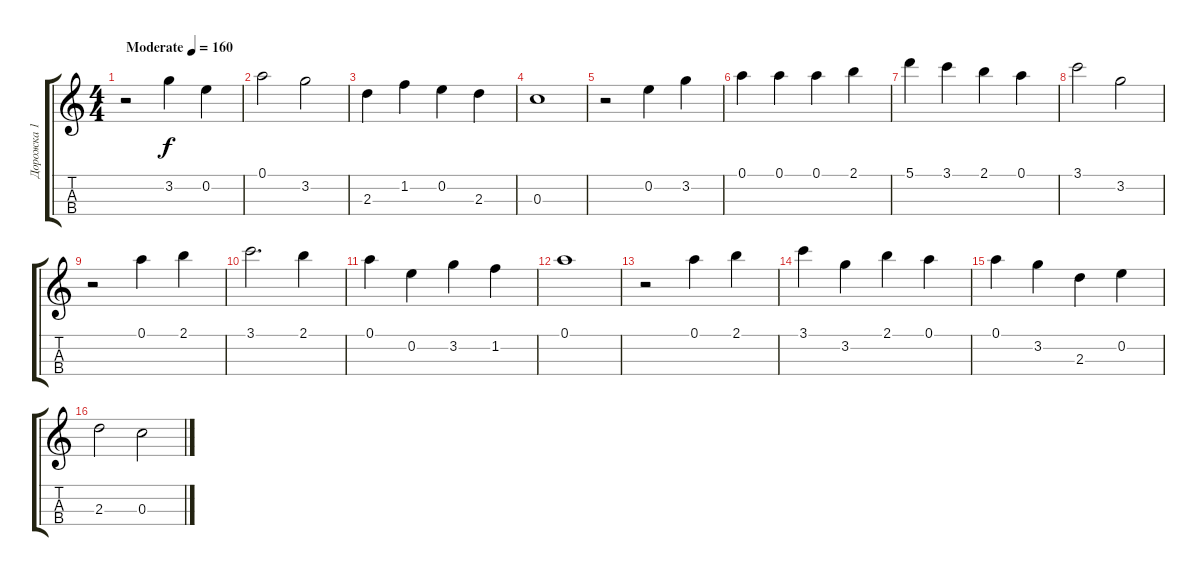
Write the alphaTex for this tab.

\track ("Дорожка 1" "Дорожка 1") {instrument acousticguitarsteel}
\staff {score tabs}
\tuning (A4 E4 C4 G3) {hide}
\ts (4 4)
\tempo (160 "Moderate")
\clef g2
\ks c
r.2{dy f instrument acousticguitarsteel} 3.2.4 0.2.4 |
0.1.2 3.2.2 |
2.3.4 1.2.4 0.2.4 2.3.4 |
0.3.1 |
r.2 0.2.4 3.2.4 |
0.1.4 0.1.4 0.1.4 2.1.4 |
5.1.4 3.1.4 2.1.4 0.1.4 |
3.1.2 3.2.2 |
r.2 0.1.4 2.1.4 |
3.1.2{d} 2.1.4 |
0.1.4 0.2.4 3.2.4 1.2.4 |
0.1.1 |
r.2 0.1.4 2.1.4 |
3.1.4 3.2.4 2.1.4 0.1.4 |
0.1.4 3.2.4 2.3.4 0.2.4 |
2.3.2 0.3.2
